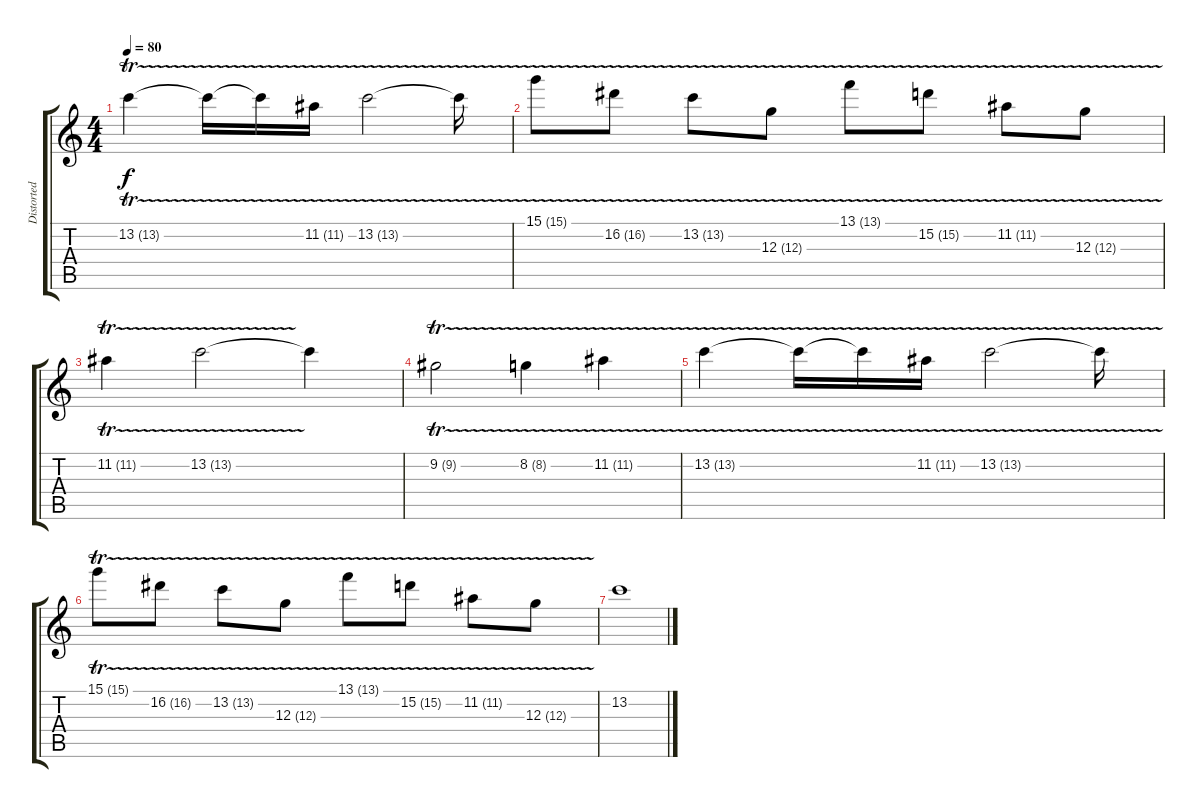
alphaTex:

\track ("Distorted Solo" "Distorted ") {instrument distortionguitar}
\staff {score tabs}
\tuning (E4 B3 G3 D3 A2 E2) {hide}
\ts (4 4)
\tempo 80
\clef g2
\ks c
13.2{tr (13 32)}.4{dy f} 13.2{tr (13 32) t}.16 13.2{tr (13 32) t}.16 11.2{tr (11 32)}.16 13.2{tr (13 32)}.2 13.2{tr (13 32) t}.16 |
15.1{tr (15 32)}.8 16.2{tr (16 32)}.8 13.2{tr (13 32)}.8 12.3{tr (12 32)}.8 13.1{tr (13 32)}.8 15.2{tr (15 32)}.8 11.2{tr (11 32)}.8 12.3{tr (12 32)}.8 |
11.2{tr (11 32)}.4 13.2{tr (13 32)}.2 13.2{t}.4 |
9.2{tr (9 32)}.2 8.2{tr (8 32)}.4 11.2{tr (11 32)}.4 |
13.2{tr (13 32)}.4 13.2{tr (13 32) t}.16 13.2{tr (13 32) t}.16 11.2{tr (11 32)}.16 13.2{tr (13 32)}.2 13.2{tr (13 32) t}.16 |
15.1{tr (15 32)}.8 16.2{tr (16 32)}.8 13.2{tr (13 32)}.8 12.3{tr (12 32)}.8 13.1{tr (13 32)}.8 15.2{tr (15 32)}.8 11.2{tr (11 32)}.8 12.3{tr (12 32)}.8 |
13.2.1
